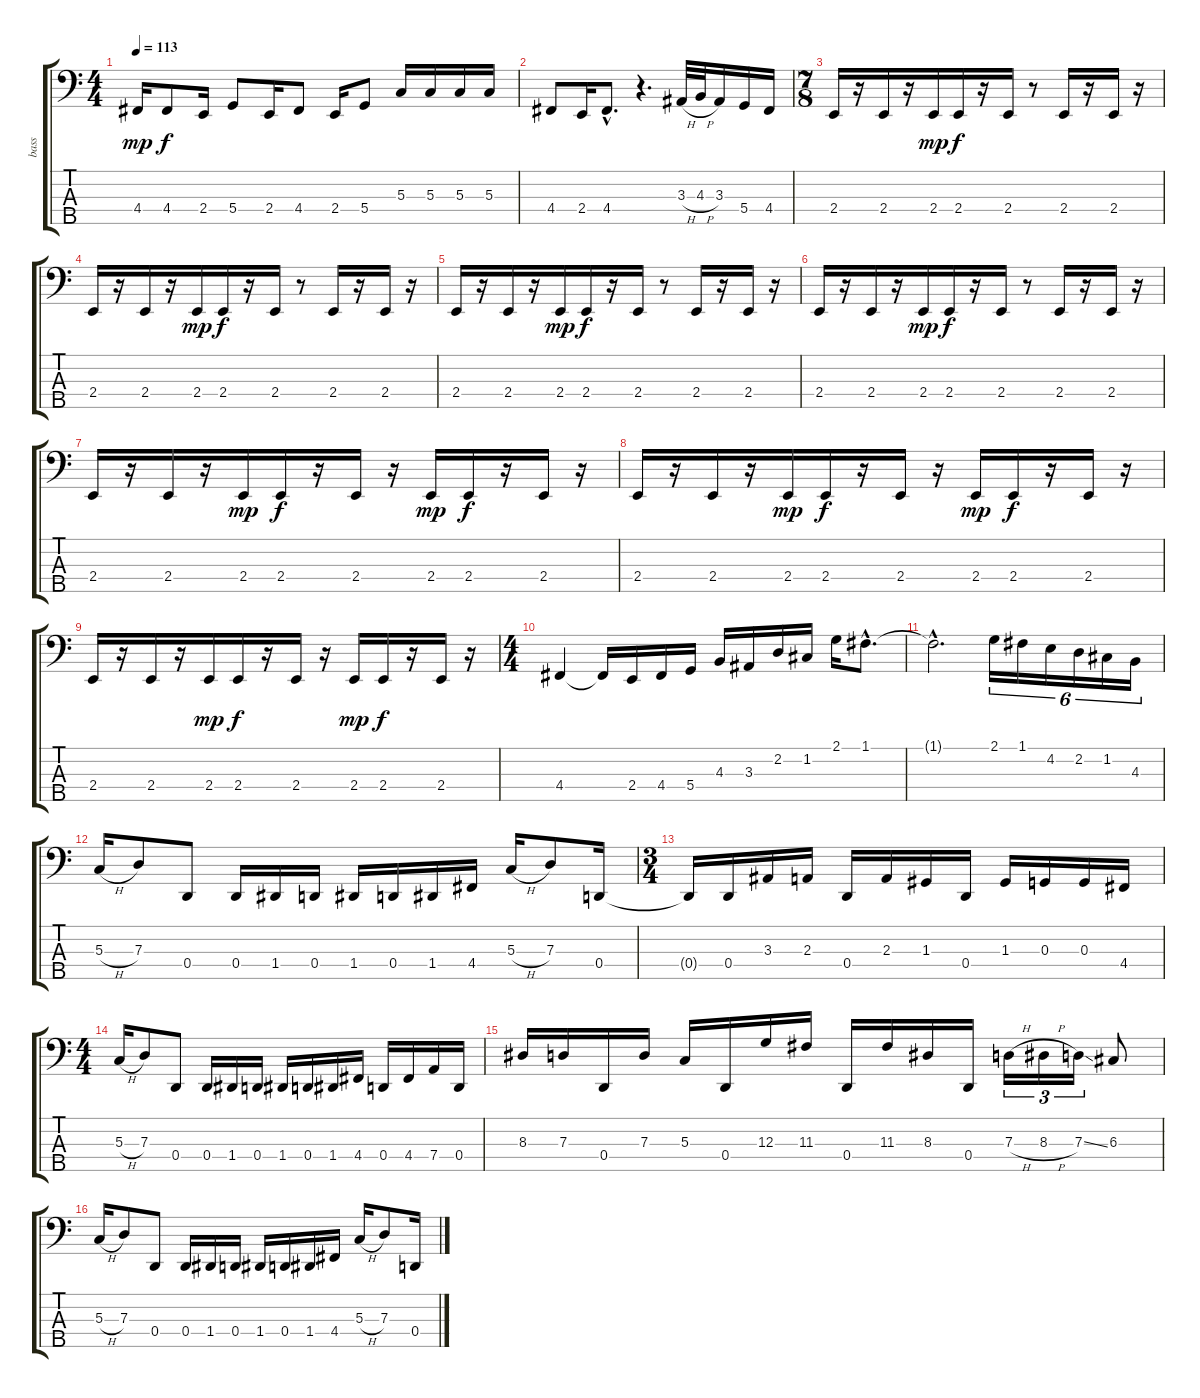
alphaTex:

\track ("bass" "bass") {instrument electricbasspick}
\staff {score tabs}
\tuning (F2 C2 G1 D1 A0) {hide}
\ts (4 4)
\tempo 113
\clef f4
\ks c
4.4.16{dy mp} 4.4.8{dy f} 2.4.16 5.4.8 2.4.16 4.4.8 2.4.16 5.4.8 5.3.16 5.3.16 5.3.16 5.3.16 |
4.4.8 2.4.16 4.4{hac}.8{d} r.4{d} 3.3{h}.32 4.3{h}.32 3.3.16 5.4.16 4.4.16 |
\ts (7 8)
2.4.16 r.16 2.4.16 r.16 2.4.16{dy mp} 2.4.16{dy f} r.16 2.4.16 r.8 2.4.16 r.16 2.4.16 r.16 |
2.4.16 r.16 2.4.16 r.16 2.4.16{dy mp} 2.4.16{dy f} r.16 2.4.16 r.8 2.4.16 r.16 2.4.16 r.16 |
2.4.16 r.16 2.4.16 r.16 2.4.16{dy mp} 2.4.16{dy f} r.16 2.4.16 r.8 2.4.16 r.16 2.4.16 r.16 |
2.4.16 r.16 2.4.16 r.16 2.4.16{dy mp} 2.4.16{dy f} r.16 2.4.16 r.8 2.4.16 r.16 2.4.16 r.16 |
2.4.16 r.16 2.4.16 r.16 2.4.16{dy mp} 2.4.16{dy f} r.16 2.4.16 r.16 2.4.16{dy mp} 2.4.16{dy f} r.16 2.4.16 r.16 |
2.4.16 r.16 2.4.16 r.16 2.4.16{dy mp} 2.4.16{dy f} r.16 2.4.16 r.16 2.4.16{dy mp} 2.4.16{dy f} r.16 2.4.16 r.16 |
2.4.16 r.16 2.4.16 r.16 2.4.16{dy mp} 2.4.16{dy f} r.16 2.4.16 r.16 2.4.16{dy mp} 2.4.16{dy f} r.16 2.4.16 r.16 |
\ts (4 4)
4.4.4 4.4{t}.16 2.4.16 4.4.16 5.4.16 4.3.16 3.3.16 2.2.16 1.2.16 2.1.16 1.1{hac}.8{d} |
1.1{hac t}.2{d} 2.1.16{tu (6 4)} 1.1.16{tu (6 4)} 4.2.16{tu (6 4)} 2.2.16{tu (6 4)} 1.2.16{tu (6 4)} 4.3.16{tu (6 4)} |
5.3{h}.16 7.3.8 0.4.8 0.4.16 1.4.16 0.4.16 1.4.16 0.4.16 1.4.16 4.4.16 5.3{h}.16 7.3.8 0.4.16 |
\ts (3 4)
0.4{t}.16 0.4.16 3.3.16 2.3.16 0.4.16 2.3.16 1.3.16 0.4.16 1.3.16 0.3.16 0.3.16 4.4.16 |
\ts (4 4)
5.3{h}.16 7.3.8 0.4.8 0.4.16 1.4.16 0.4.16 1.4.16 0.4.16 1.4.16 4.4.16 0.4.16 4.4.16 7.4.16 0.4.16 |
8.3.16 7.3.16 0.4.16 7.3.16 5.3.16 0.4.16 12.3.16 11.3.16 0.4.16 11.3.16 8.3.16 0.4.16 7.3{h}.16{tu (3 2)} 8.3{h}.16{tu (3 2)} 7.3{ss}.16{tu (3 2)} 6.3.8 |
5.3{h}.16 7.3.8 0.4.8 0.4.16 1.4.16 0.4.16 1.4.16 0.4.16 1.4.16 4.4.16 5.3{h}.16 7.3.8 0.4.16
